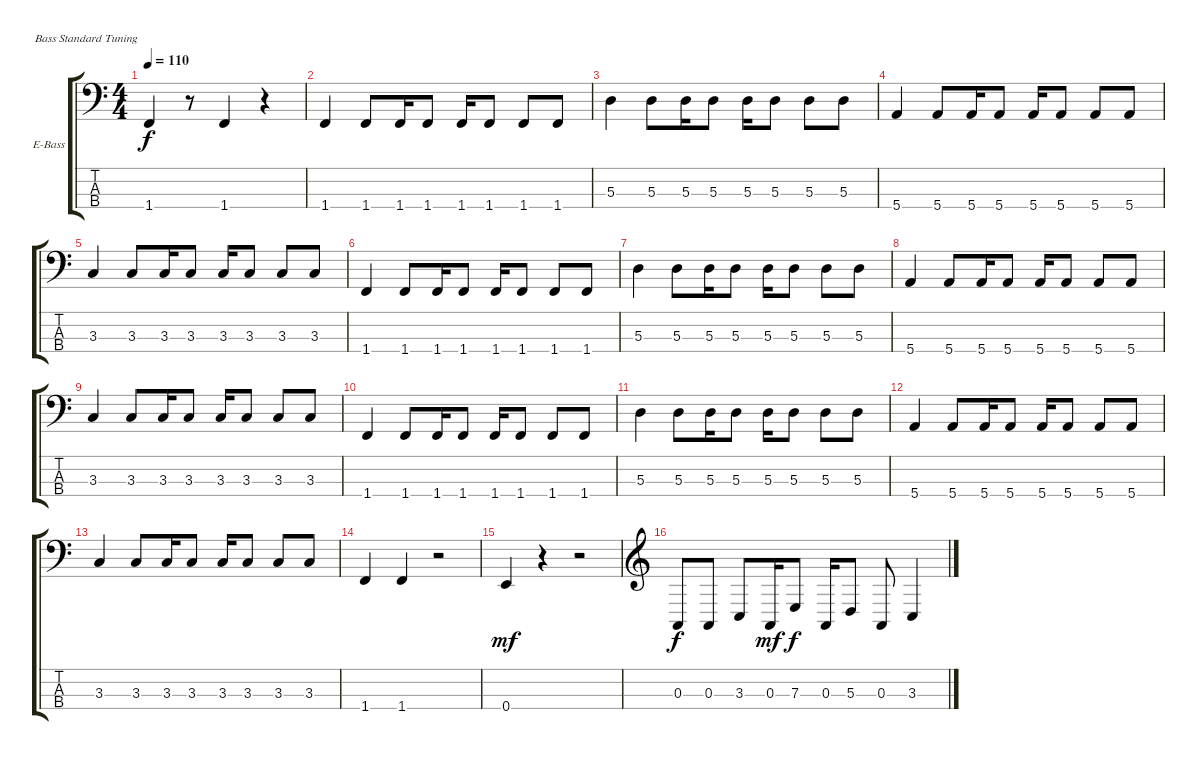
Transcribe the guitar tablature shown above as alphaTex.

\bracketExtendMode groupsimilarinstruments
\firstSystemTrackNameOrientation horizontal
\otherSystemsTrackNameOrientation horizontal
\track (" Bass" "E-Bass") {instrument electricbassfinger}
\staff {score tabs}
\tuning (G2 D2 A1 E1)
\ts (4 4)
\tempo 110
\clef f4
\scale
0.333333
\ks c
1.4.4{dy f} r.8 1.4.4 r.4 |
\scale
0.333333 1.4.4 1.4.8 1.4.16 1.4.8 1.4.16 1.4.8 1.4.8 1.4.8 |
\scale
0.333333 5.3.4 5.3.8 5.3.16 5.3.8 5.3.16 5.3.8 5.3.8 5.3.8 |
\scale
0.333333 5.4.4 5.4.8 5.4.16 5.4.8 5.4.16 5.4.8 5.4.8 5.4.8 |
\scale
0.333333 3.3.4 3.3.8 3.3.16 3.3.8 3.3.16 3.3.8 3.3.8 3.3.8 |
\scale
0.333333 1.4.4 1.4.8 1.4.16 1.4.8 1.4.16 1.4.8 1.4.8 1.4.8 |
\scale
0.333333 5.3.4 5.3.8 5.3.16 5.3.8 5.3.16 5.3.8 5.3.8 5.3.8 |
\scale
0.333333 5.4.4 5.4.8 5.4.16 5.4.8 5.4.16 5.4.8 5.4.8 5.4.8 |
\scale
0.333333 3.3.4 3.3.8 3.3.16 3.3.8 3.3.16 3.3.8 3.3.8 3.3.8 |
\scale
0.333333 1.4.4 1.4.8 1.4.16 1.4.8 1.4.16 1.4.8 1.4.8 1.4.8 |
5.3.4 5.3.8 5.3.16 5.3.8 5.3.16 5.3.8 5.3.8 5.3.8 |
5.4.4 5.4.8 5.4.16 5.4.8 5.4.16 5.4.8 5.4.8 5.4.8 |
3.3.4 3.3.8 3.3.16 3.3.8 3.3.16 3.3.8 3.3.8 3.3.8 |
\scale
0.333333 1.4.4 1.4.4 r.2 |
0.4.4{dy mf} r.4 r.2 |
\clef g2
\scale
0.333333 0.3.8{dy f} 0.3.8 3.3.8 0.3.16{dy mf} 7.3.8{dy f} 0.3.16 5.3.8 0.3.8 3.3.4
